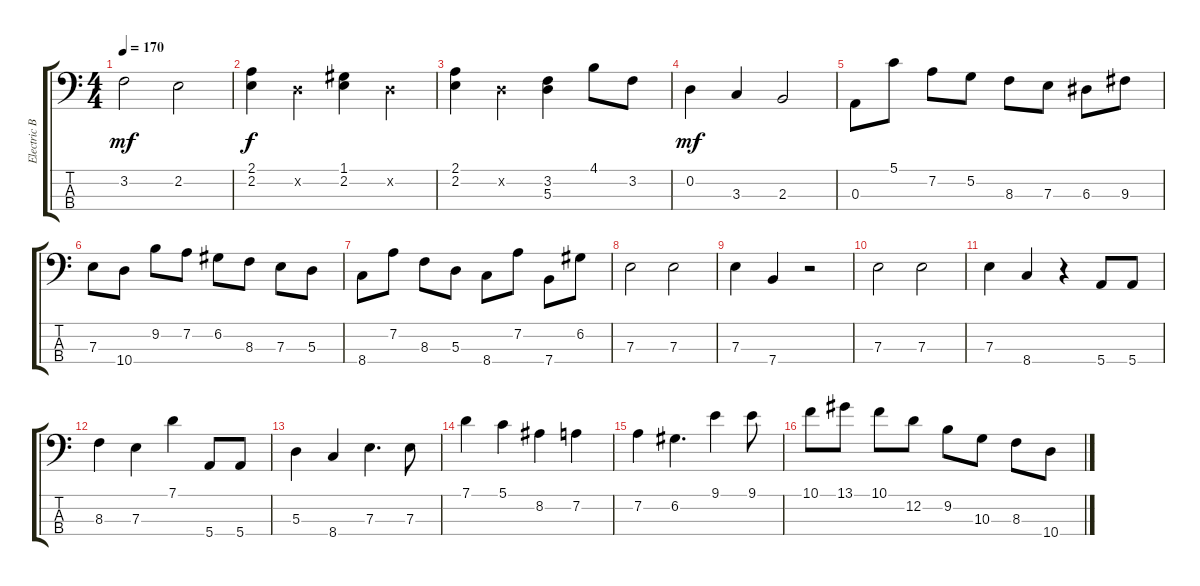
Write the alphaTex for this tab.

\track ("Electric Bass" "Electric B") {instrument electricbassfinger}
\staff {score tabs}
\tuning (G2 D2 A1 E1) {hide}
\ts (4 4)
\tempo 170
\clef f4
\ks c
3.2.2{dy mf} 2.2.2 |
(2.1 2.2).4{dy f} 0.2{x}.4 (1.1 2.2).4 0.2{x}.4 |
(2.1 2.2).4 0.2{x}.4 (3.2 5.3).4 4.1.8 3.2.8 |
0.2.4{dy mf} 3.3.4 2.3.2 |
0.3.8 5.1.8 7.2.8 5.2.8 8.3.8 7.3.8 6.3.8 9.3.8 |
7.3.8 10.4.8 9.2.8 7.2.8 6.2.8 8.3.8 7.3.8 5.3.8 |
8.4.8 7.2.8 8.3.8 5.3.8 8.4.8 7.2.8 7.4.8 6.2.8 |
7.3.2 7.3.2 |
7.3.4 7.4.4 r.2 |
7.3.2 7.3.2 |
7.3.4 8.4.4 r.4 5.4.8 5.4.8 |
8.3.4 7.3.4 7.1.4 5.4.8 5.4.8 |
5.3.4 8.4.4 7.3.4{d} 7.3.8 |
7.1.4 5.1.4 8.2.4 7.2.4 |
7.2.4 6.2.4{d} 9.1.4 9.1.8 |
10.1.8 13.1.8 10.1.8 12.2.8 9.2.8 10.3.8 8.3.8 10.4.8
